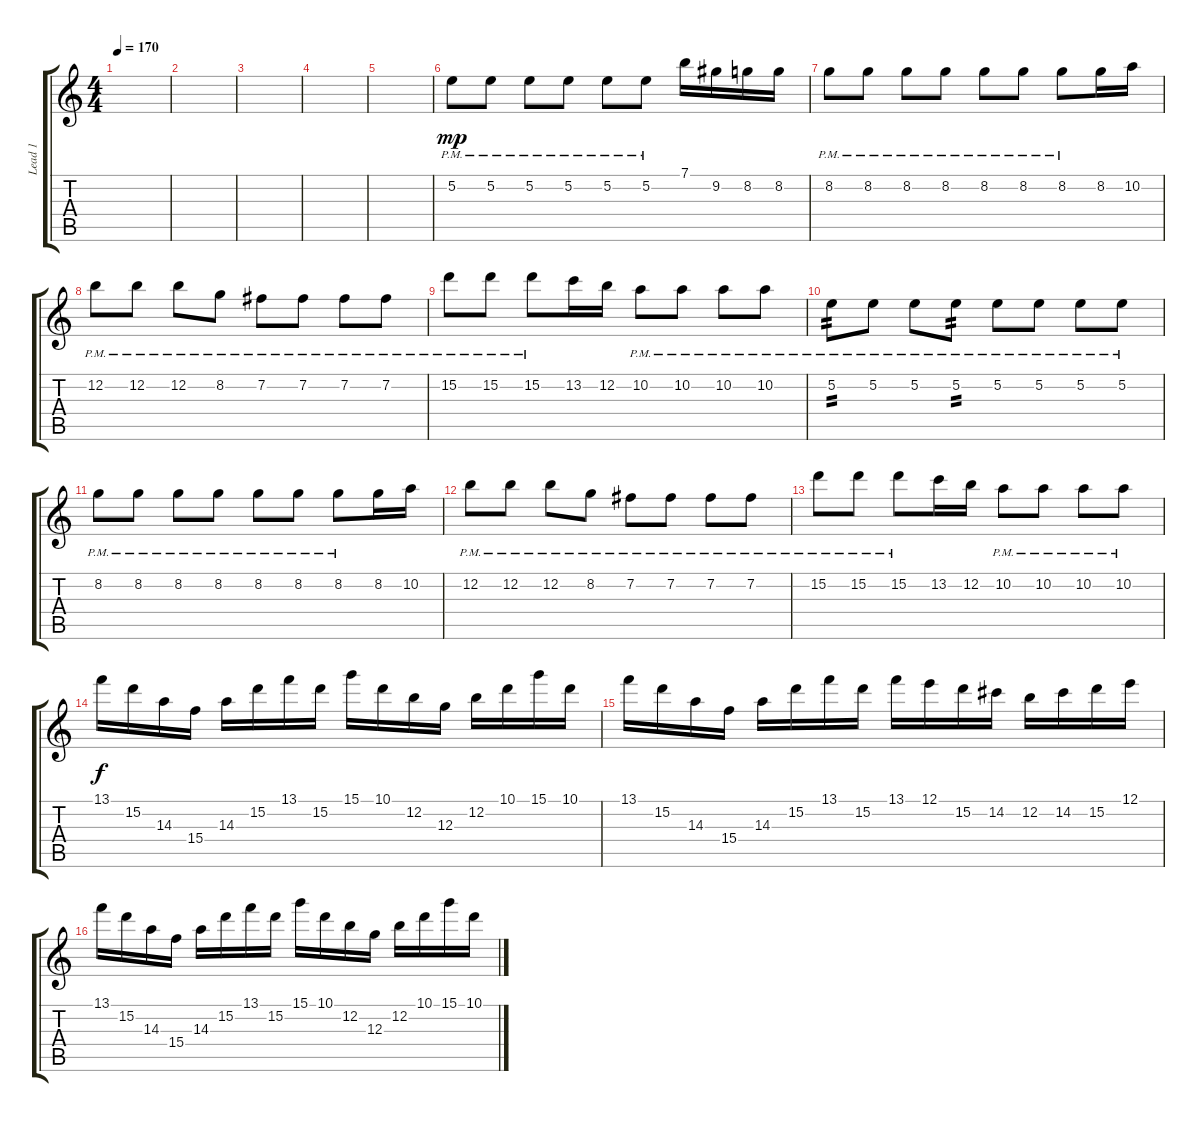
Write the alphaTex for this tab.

\track ("Lead 1" "Lead 1") {instrument distortionguitar}
\staff {score tabs}
\tuning (E4 B3 G3 D3 A2 E2) {hide}
\ts (4 4)
\tempo 170
\clef g2
\ks c
|
|
|
|
|
5.2{pm}.8{dy mp} 5.2{pm}.8 5.2{pm}.8 5.2{pm}.8 5.2{pm}.8 5.2{pm}.8 7.1.16 9.2.16 8.2.16 8.2.16 |
8.2{pm}.8 8.2{pm}.8 8.2{pm}.8 8.2{pm}.8 8.2{pm}.8 8.2{pm}.8 8.2{pm}.8 8.2.16 10.2.16 |
12.2{pm}.8 12.2{pm}.8 12.2{pm}.8 8.2{pm}.8 7.2{pm}.8 7.2{pm}.8 7.2{pm}.8 7.2{pm}.8 |
15.2{pm}.8 15.2{pm}.8 15.2{pm}.8 13.2.16 12.2.16 10.2{pm}.8 10.2{pm}.8 10.2{pm}.8 10.2{pm}.8 |
5.2{pm}.8{tp 2} 5.2{pm}.8 5.2{pm}.8 5.2{pm}.8{tp 2} 5.2{pm}.8 5.2{pm}.8 5.2{pm}.8 5.2{pm}.8 |
8.2{pm}.8 8.2{pm}.8 8.2{pm}.8 8.2{pm}.8 8.2{pm}.8 8.2{pm}.8 8.2{pm}.8 8.2.16 10.2.16 |
12.2{pm}.8 12.2{pm}.8 12.2{pm}.8 8.2{pm}.8 7.2{pm}.8 7.2{pm}.8 7.2{pm}.8 7.2{pm}.8 |
15.2{pm}.8 15.2{pm}.8 15.2{pm}.8 13.2.16 12.2.16 10.2{pm}.8 10.2{pm}.8 10.2{pm}.8 10.2{pm}.8 |
13.1.16{dy f} 15.2.16 14.3.16 15.4.16 14.3.16 15.2.16 13.1.16 15.2.16 15.1.16 10.1.16 12.2.16 12.3.16 12.2.16 10.1.16 15.1.16 10.1.16 |
13.1.16 15.2.16 14.3.16 15.4.16 14.3.16 15.2.16 13.1.16 15.2.16 13.1.16 12.1.16 15.2.16 14.2.16 12.2.16 14.2.16 15.2.16 12.1.16 |
13.1.16 15.2.16 14.3.16 15.4.16 14.3.16 15.2.16 13.1.16 15.2.16 15.1.16 10.1.16 12.2.16 12.3.16 12.2.16 10.1.16 15.1.16 10.1.16
